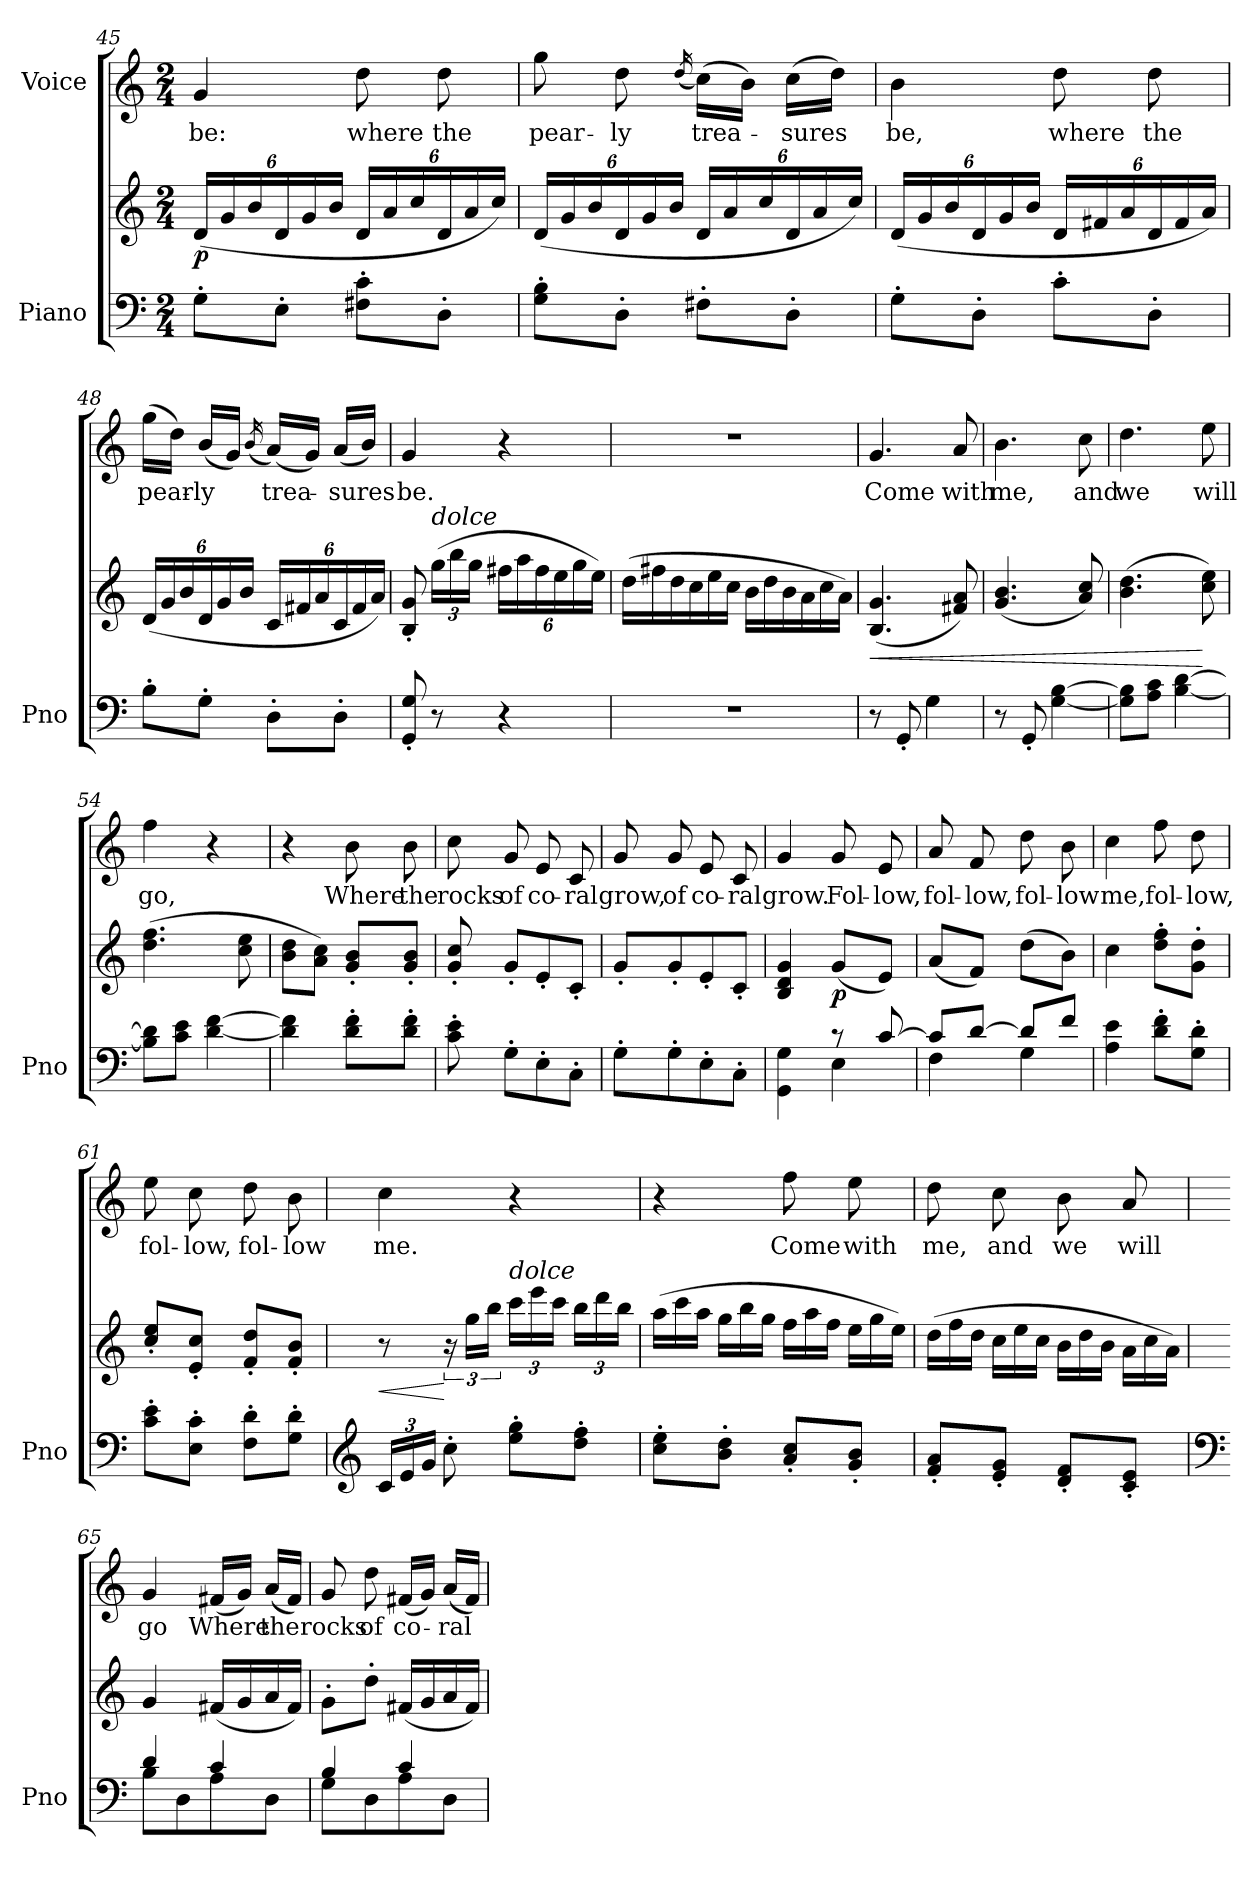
**kern	**kern	**dynam	**kern	**text
*part2	*part2	*part2	*part1	*part1
*staff3	*staff2	*staff2/3	*staff1	*staff1
*I"Piano	*	*	*I"Voice	*
*I'Pno	*	*	*	*
*clefF4	*clefG2	*	*clefG2	*
*k[]	*k[]	*	*k[]	*
*M2/4	*M2/4	*	*M2/4	*
*	*Xbrackettup	*	*	*
=45	=45	=45	=45	=45
!	!	!LO:DY:b	!	!
8G'\L	(24d/LL	p	4g/	be:
.	24g/	.	.	.
.	24b/	.	.	.
8E'\J	24d/	.	.	.
.	24g/	.	.	.
.	24b/JJ	.	.	.
8F#X\' 8c\'L	24d/LL	.	8dd\	where
.	24a/	.	.	.
.	24cc/	.	.	.
8D'\J	24d/	.	8dd\	the
.	24a/	.	.	.
.	24cc/JJ)	.	.	.
=46	=46	=46	=46	=46
8G\' 8B\'L	(24d/LL	.	8gg\	pear-
.	24g/	.	.	.
.	24b/	.	.	.
8D'\J	24d/	.	8dd\	-ly
.	24g/	.	.	.
.	24b/JJ	.	.	.
.	.	.	(16qdd/	.
8F#X'\L	24d/LL	.	(16cc\LL)	trea-
.	24a/	.	.	.
.	.	.	16b\JJ)	.
.	24cc/	.	.	.
8D'\J	24d/	.	(16cc\LL	-sures
.	24a/	.	.	.
.	.	.	16dd\JJ)	.
.	24cc/JJ)	.	.	.
=47	=47	=47	=47	=47
8G'\L	(24d/LL	.	4b\	be,
.	24g/	.	.	.
.	24b/	.	.	.
8D'\J	24d/	.	.	.
.	24g/	.	.	.
.	24b/JJ	.	.	.
8c'\L	24d/LL	.	8dd\	where
.	24f#X/	.	.	.
.	24a/	.	.	.
8D'\J	24d/	.	8dd\	the
.	24f#/	.	.	.
.	24a/JJ)	.	.	.
=48	=48	=48	=48	=48
8B'\L	(24d/LL	.	(16gg\LL	pear-
.	24g/	.	.	.
.	.	.	16dd\JJ)	.
.	24b/	.	.	.
8G'\J	24d/	.	(16b/LL	-ly
.	24g/	.	.	.
.	.	.	16g/JJ)	.
.	24b/JJ	.	.	.
.	.	.	(16qb/	.
8D'\L	24c/LL	.	(16a/LL)	trea-
.	24f#X/	.	.	.
.	.	.	16g/JJ)	.
.	24a/	.	.	.
8D'\J	24c/	.	(16a/LL	-sures
.	24f#/	.	.	.
.	.	.	16b/JJ)	.
.	24a/JJ)	.	.	.
=49	=49	=49	=49	=49
*	*^	*	*	*
8GG/' 8G/'	8B/' 8g/'	8ryy	.	4g/	be.
*	*brackettup	*	*	*	*
!	!LO:TX:i:t=dolce	!	!	!	!
8r	(24gg\LL	8ryy	.	.	.
.	24bb\	.	.	.	.
.	24gg\JJ	.	.	.	.
4r	24ff#X\LL	4ryy	.	4r	.
.	24aa\	.	.	.	.
.	24ff#\	.	.	.	.
.	24ee\	.	.	.	.
.	24gg\	.	.	.	.
.	24ee\JJ)	.	.	.	.
*	*v	*v	*	*	*
=50	=50	=50	=50	=50
*	*Xtuplet	*	*	*
2r	(24dd\LL	.	2r	.
.	24ff#X\	.	.	.
.	24dd\	.	.	.
.	24cc\	.	.	.
.	24ee\	.	.	.
.	24cc\JJ	.	.	.
.	24b\LL	.	.	.
.	24dd\	.	.	.
.	24b\	.	.	.
.	24a\	.	.	.
.	24cc\	.	.	.
.	24a\JJ)	.	.	.
=51	=51	=51	=51	=51
!	!	!LO:HP:b	!	!
8r	(4.B/ 4.g/	<	4.g/	Come
8GG'/	.	.	.	.
4G\	.	.	.	.
.	8f#X/ 8a/)	.	8a/	with
=52	=52	=52	=52	=52
8r	(4.g/ 4.b/	.	4.b\	me,
8GG'/	.	.	.	.
[4G\ [4B\	.	.	.	.
.	8a/ 8cc/)	.	8cc\	and
=53	=53	=53	=53	=53
8G\] 8B\]L	(4.b\ 4.dd\	.	4.dd\	we
8A\ 8c\J	.	.	.	.
[4B\ [4d\	.	.	.	.
.	8cc\ 8ee\)	[	8ee\	will
=54	=54	=54	=54	=54
8B\] 8d\]L	(4.dd\ 4.ff\	.	4ff\	go,
8c\ 8e\J	.	.	.	.
[4d\ [4f\	.	.	4r	.
.	8cc\ 8ee\	.	.	.
=55	=55	=55	=55	=55
4d\] 4f\]	8b\ 8dd\L	.	4r	.
.	8a\ 8cc\J)	.	.	.
8d\' 8f\'L	8g/' 8b/'L	.	8b\	Where
!	!	!LO:DY:b	!	!
!	!	!LO:DY:n=1:b	!	!
8d\' 8f\'J	8g/' 8b/'J	other-dynamics f	8b\	the
=56	=56	=56	=56	=56
8c\' 8e\'	8g/' 8cc/'	.	8cc\	rocks
8G'\L	8g'/L	.	8g/	of
8E'\	8e'/	.	8e/	co-
8C'\J	8c'/J	.	8c/	-ral
=57	=57	=57	=57	=57
8G'\L	8g'/L	.	8g/	grow,
8G'\	8g'/	.	8g/	of
8E'\	8e'/	.	8e/	co-
8C'\J	8c'/J	.	8c/	-ral
=58	=58	=58	=58	=58
*^	*	*	*	*
4GG\ 4G\	4ryy	4B/ 4d/ 4g/	.	4g/	grow.
!	!	!	!LO:DY:b	!	!
8r	4E\	(8g/L	p	8g/	Fol-
[8c/	.	8e/J)	.	8e/	-low,
=59	=59	=59	=59	=59	=59
8c/L]	4F\	(8a/L	.	8a/	fol-
[8d/J	.	8f/J)	.	8f/	-low,
8d/L]	4G\	(8dd\L	.	8dd\	fol-
8f/J	.	8b\J)	.	8b\	-low
*v	*v	*	*	*	*
=60	=60	=60	=60	=60
4A\ 4e\	4cc\	.	4cc\	me,
8d\' 8f\'L	8dd\' 8ff\'L	.	8ff\	fol-
8G\' 8d\'J	8g\' 8dd\'J	.	8dd\	-low,
=61	=61	=61	=61	=61
8c\' 8e\'L	8cc/' 8ee/'L	.	8ee\	fol-
8E\' 8c\'J	8e/' 8cc/'J	.	8cc\	-low,
8F\' 8d\'L	8f/' 8dd/'L	.	8dd\	fol-
8G\' 8d\'J	8f/' 8b/'J	.	8b\	-low
=62	=62	=62	=62	=62
*clefG2	*	*	*	*
!	!	!LO:HP:b	!	!
*	*^	*	*	*
24c/LL	8r	8ryy	<	4cc\	me.
24e/	.	.	.	.	.
24g/JJ	.	.	.	.	.
*	*tuplet	*	*	*	*
8cc'\	24r	8ryy	[	.	.
.	24gg\LL	.	.	.	.
.	24bb\JJ	.	.	.	.
!	!LO:TX:i:t=dolce	!	!	!	!
8ee\' 8gg\'L	24ccc\LL	4ryy	.	4r	.
.	24eee\	.	.	.	.
.	24ccc\JJ	.	.	.	.
8dd\' 8ff\'J	24bb\LL	.	.	.	.
.	24ddd\	.	.	.	.
.	24bb\JJ	.	.	.	.
*	*v	*v	*	*	*
=63	=63	=63	=63	=63
*	*Xtuplet	*	*	*
8cc\' 8ee\'L	(24aa\LL	.	4r	.
.	24ccc\	.	.	.
.	24aa\JJ	.	.	.
8b\' 8dd\'J	24gg\LL	.	.	.
.	24bb\	.	.	.
.	24gg\JJ	.	.	.
8a/' 8cc/'L	24ff\LL	.	8ff\	Come
.	24aa\	.	.	.
.	24ff\JJ	.	.	.
8g/' 8b/'J	24ee\LL	.	8ee\	with
.	24gg\	.	.	.
.	24ee\JJ)	.	.	.
=64	=64	=64	=64	=64
8f/' 8a/'L	(24dd\LL	.	8dd\	me,
.	24ff\	.	.	.
.	24dd\JJ	.	.	.
8e/' 8g/'J	24cc\LL	.	8cc\	and
.	24ee\	.	.	.
.	24cc\JJ	.	.	.
8d/' 8f/'L	24b\LL	.	8b\	we
.	24dd\	.	.	.
.	24b\JJ	.	.	.
8c/' 8e/'J	24a\LL	.	8a/	will
.	24cc\	.	.	.
.	24a\JJ)	.	.	.
=65	=65	=65	=65	=65
*clefF4	*	*	*	*
*^	*	*	*	*
4d/	8B\L	4g/	.	4g/	go
.	8D\	.	.	.	.
4c/	8A\	(16f#X/LL	.	(16f#X/LL	Where
.	.	16g/	.	16g/JJ)	.
.	8D\J	16a/	.	(16a/LL	the
.	.	16f#/JJ)	.	16f#/JJ)	.
=66	=66	=66	=66	=66	=66
4B/	8G\L	8g'\L	.	8g/	rocks
.	8D\	8dd'\J	.	8dd\	of
4c/	8A\	(16f#X/LL	.	(16f#X/LL	co-
.	.	16g/	.	16g/JJ)	.
.	8D\J	16a/	.	(16a/LL	-ral
.	.	16f#/JJ)	.	16f#/JJ)	.
*v	*v	*	*	*	*
=	=	=	=	=
*-	*-	*-	*-	*-
